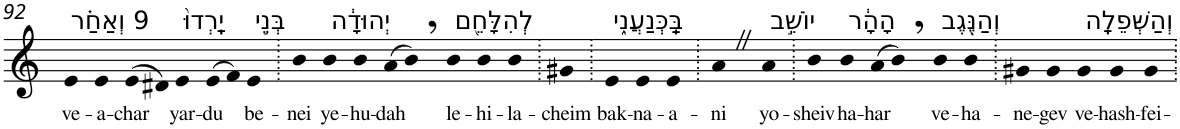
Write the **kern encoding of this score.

**kern	**text
*part1	*part1
*staff1	*staff1
*I"Piano	*
*I'Pno	*
!!LO:PB:g=z
*clefG2	*
*k[]	*
=92	=92
!LO:TX:a:t=9 וְאַחַ֗ר	!
!	!LO:LY:b
4e	ve-
!	!LO:LY:b
4e	-a-
!	!LO:LY:b
(>8e	-char
8d#X)	.
!LO:TX:a:t=יָֽרְדוּ֙	!
!	!LO:LY:b
4e	yar-
!	!LO:LY:b
(>8e	-du
8f)	.
!LO:TX:a:t=בְּנֵ֣י	!
!	!LO:LY:b
4e	be-
=93.	=93.
!	!LO:LY:b
4b	-nei
!LO:TX:a:t=יְהוּדָ֔ה	!
!	!LO:LY:b
4b	ye-
!	!LO:LY:b
4b	-hu-
!	!LO:LY:b
(>8a	-dah
8b,)	.
!LO:TX:a:t=לְהִלָּחֵ֖ם	!
!	!LO:LY:b
4b	le-
!	!LO:LY:b
4b	-hi-
!	!LO:LY:b
4b	-la-
=94.	=94.
!	!LO:LY:b
4g#X	-cheim
=95.	=95.
!LO:TX:a:t=בַּֽכְּנַעֲנִ֑י	!
!	!LO:LY:b
4e	bak-
!	!LO:LY:b
4e	-na-
!	!LO:LY:b
4e	-a-
=96.	=96.
!	!LO:LY:b
4aZ	-ni
!LO:TX:a:t=יוֹשֵׁ֣ב	!
!	!LO:LY:b
4a	yo-
=97.	=97.
!	!LO:LY:b
4b	-sheiv
!LO:TX:a:t=הָהָ֔ר	!
!	!LO:LY:b
4b	ha-
!	!LO:LY:b
(>8a	-har
8b,)	.
!LO:TX:a:t=וְהַנֶּ֖גֶב	!
!	!LO:LY:b
4b	ve-
!	!LO:LY:b
4b	-ha-
=98.	=98.
!	!LO:LY:b
4g#X	-ne-
!	!LO:LY:b
4g#	-gev
!LO:TX:a:t=וְהַשְּׁפֵלָֽה	!
!	!LO:LY:b
4g#	ve-
!	!LO:LY:b
4g#	-hash-
!	!LO:LY:b
4g#	-fei-
=.	=.
*-	*-
